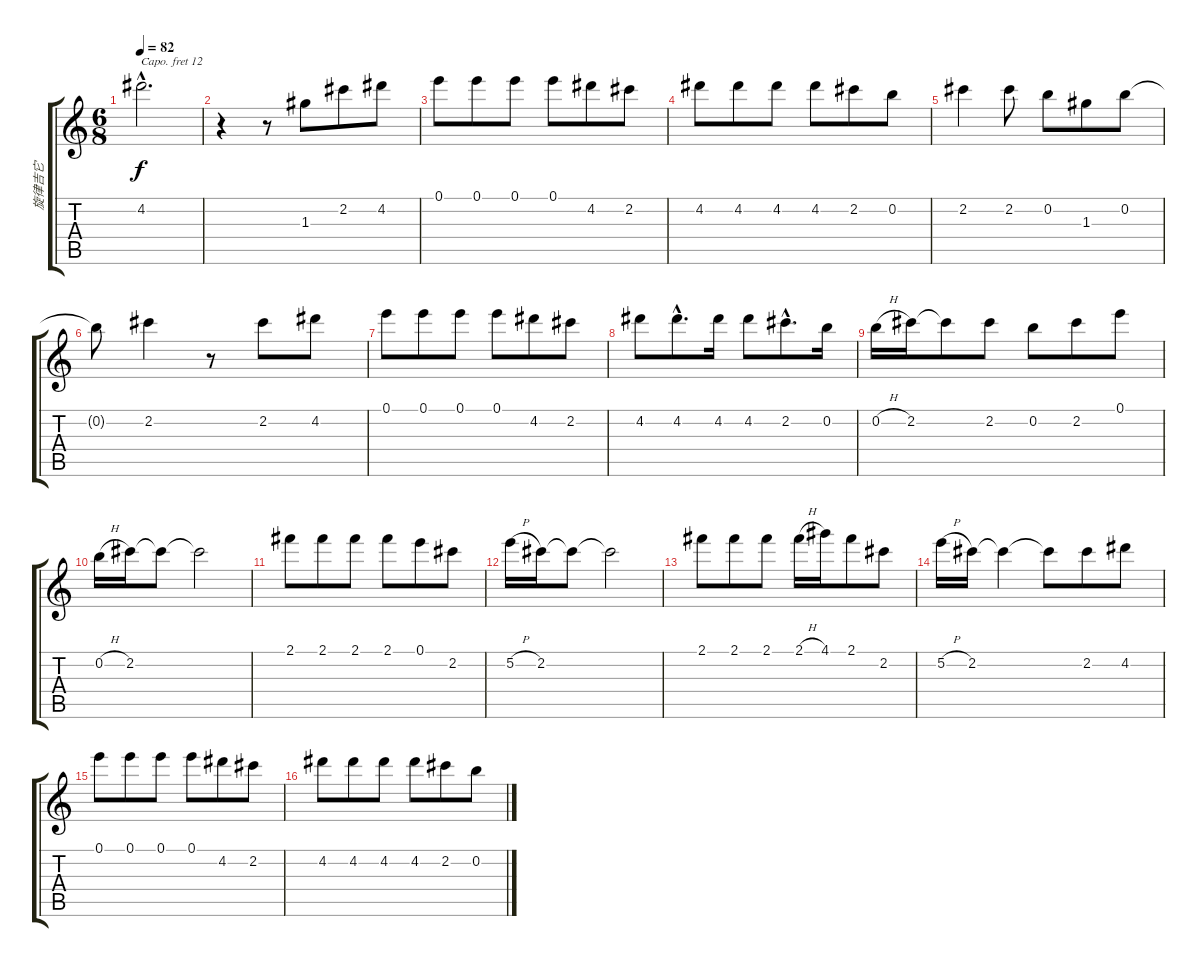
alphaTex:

\track ("旋律吉它" "旋律吉它") {instrument acousticguitarnylon}
\staff {score tabs}
\capo 12
\tuning (E4 B3 G3 D3 A2 E2) {hide}
\ts (6 8)
\tempo 82
\clef g2
\ks c
4.2{hac t}.2{d dy f} |
r.4 r.8 1.3.8 2.2.8 4.2.8 |
0.1.8 0.1.8 0.1.8 0.1.8 4.2.8 2.2.8 |
4.2.8 4.2.8 4.2.8 4.2.8 2.2.8 0.2.8 |
2.2.4 2.2.8 0.2.8 1.3.8 0.2.8 |
0.2{t}.8 2.2.4 r.8 2.2.8 4.2.8 |
0.1.8 0.1.8 0.1.8 0.1.8 4.2.8 2.2.8 |
4.2.8 4.2{hac}.8{d} 4.2.16 4.2.8 2.2{hac}.8{d} 0.2.16 |
0.2{h}.16 2.2.16 2.2{t}.8 2.2.8 0.2.8 2.2.8 0.1.8 |
0.2{h}.16 2.2.16 2.2{t}.8 2.2{t}.2 |
2.1.8 2.1.8 2.1.8 2.1.8 0.1.8 2.2.8 |
5.2{h}.16 2.2.16 2.2{t}.8 2.2{t}.2 |
2.1.8 2.1.8 2.1.8 2.1{h}.16 4.1.16 2.1.8 2.2.8 |
5.2{h}.16 2.2.16 2.2{t}.4 2.2{t}.8 2.2.8 4.2.8 |
0.1.8 0.1.8 0.1.8 0.1.8 4.2.8 2.2.8 |
4.2.8 4.2.8 4.2.8 4.2.8 2.2.8 0.2.8
